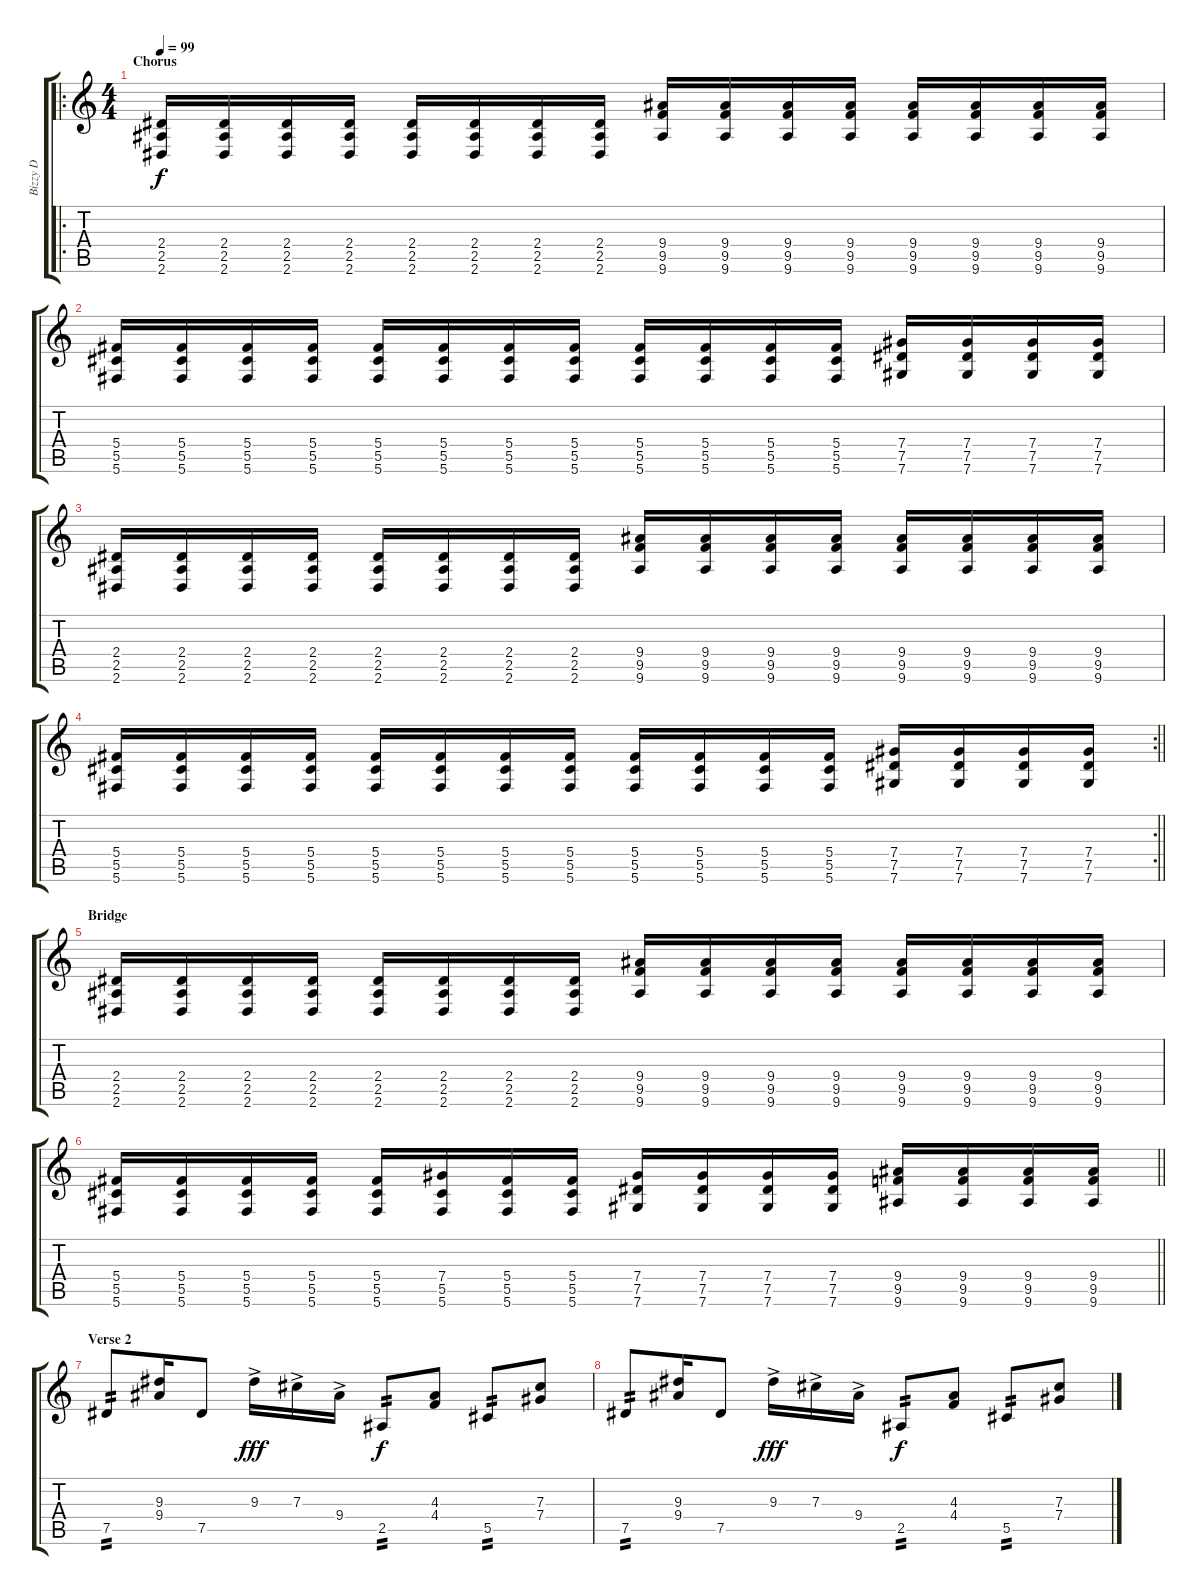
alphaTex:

\track ("Bizzy D" "Bizzy D") {instrument overdrivenguitar}
\staff {score tabs}
\tuning (Eb4 Bb3 Gb3 Db3 Ab2 Db2) {hide}
\ro
\ts (4 4)
\section ("" "Chorus")
\tempo 99
\clef g2
\ks c
(2.4 2.5 2.6).16{dy f} (2.4 2.5 2.6).16 (2.4 2.5 2.6).16 (2.4 2.5 2.6).16 (2.4 2.5 2.6).16 (2.4 2.5 2.6).16 (2.4 2.5 2.6).16 (2.4 2.5 2.6).16 (9.4 9.5 9.6).16 (9.4 9.5 9.6).16 (9.4 9.5 9.6).16 (9.4 9.5 9.6).16 (9.4 9.5 9.6).16 (9.4 9.5 9.6).16 (9.4 9.5 9.6).16 (9.4 9.5 9.6).16 |
(5.4 5.5 5.6).16 (5.4 5.5 5.6).16 (5.4 5.5 5.6).16 (5.4 5.5 5.6).16 (5.4 5.5 5.6).16 (5.4 5.5 5.6).16 (5.4 5.5 5.6).16 (5.4 5.5 5.6).16 (5.4 5.5 5.6).16 (5.4 5.5 5.6).16 (5.4 5.5 5.6).16 (5.4 5.5 5.6).16 (7.4 7.5 7.6).16 (7.4 7.5 7.6).16 (7.4 7.5 7.6).16 (7.4 7.5 7.6).16 |
(2.4 2.5 2.6).16 (2.4 2.5 2.6).16 (2.4 2.5 2.6).16 (2.4 2.5 2.6).16 (2.4 2.5 2.6).16 (2.4 2.5 2.6).16 (2.4 2.5 2.6).16 (2.4 2.5 2.6).16 (9.4 9.5 9.6).16 (9.4 9.5 9.6).16 (9.4 9.5 9.6).16 (9.4 9.5 9.6).16 (9.4 9.5 9.6).16 (9.4 9.5 9.6).16 (9.4 9.5 9.6).16 (9.4 9.5 9.6).16 |
\rc 2
\barLineRight lightlight
(5.4 5.5 5.6).16 (5.4 5.5 5.6).16 (5.4 5.5 5.6).16 (5.4 5.5 5.6).16 (5.4 5.5 5.6).16 (5.4 5.5 5.6).16 (5.4 5.5 5.6).16 (5.4 5.5 5.6).16 (5.4 5.5 5.6).16 (5.4 5.5 5.6).16 (5.4 5.5 5.6).16 (5.4 5.5 5.6).16 (7.4 7.5 7.6).16 (7.4 7.5 7.6).16 (7.4 7.5 7.6).16 (7.4 7.5 7.6).16 |
\section ("" "Bridge")
(2.4 2.5 2.6).16{volume 14} (2.4 2.5 2.6).16 (2.4 2.5 2.6).16 (2.4 2.5 2.6).16 (2.4 2.5 2.6).16 (2.4 2.5 2.6).16 (2.4 2.5 2.6).16 (2.4 2.5 2.6).16 (9.4 9.5 9.6).16 (9.4 9.5 9.6).16 (9.4 9.5 9.6).16 (9.4 9.5 9.6).16 (9.4 9.5 9.6).16 (9.4 9.5 9.6).16 (9.4 9.5 9.6).16 (9.4 9.5 9.6).16 |
\barLineRight lightlight
(5.4 5.5 5.6).16 (5.4 5.5 5.6).16 (5.4 5.5 5.6).16 (5.4 5.5 5.6).16 (5.4 5.5 5.6).16 (7.4 5.5 5.6).16 (5.4 5.5 5.6).16 (5.4 5.5 5.6).16 (7.4 7.5 7.6).16 (7.4 7.5 7.6).16 (7.4 7.5 7.6).16 (7.4 7.5 7.6).16 (9.4 9.5 9.6).16 (9.4 9.5 9.6).16 (9.4 9.5 9.6).16 (9.4 9.5 9.6).16 |
\section ("" "Verse 2")
7.5.8{tp 2 volume 10 instrument distortionguitar} (9.3 9.4).16 7.5.8 9.3{ac}.16{dy fff} 7.3{ac}.16 9.4{ac}.16 2.5.8{tp 2 dy f} (4.3 4.4).8 5.5.8{tp 2} (7.3 7.4).8 |
7.5.8{tp 2} (9.3 9.4).16 7.5.8 9.3{ac}.16{dy fff} 7.3{ac}.16 9.4{ac}.16 2.5.8{tp 2 dy f} (4.3 4.4).8 5.5.8{tp 2} (7.3 7.4).8
